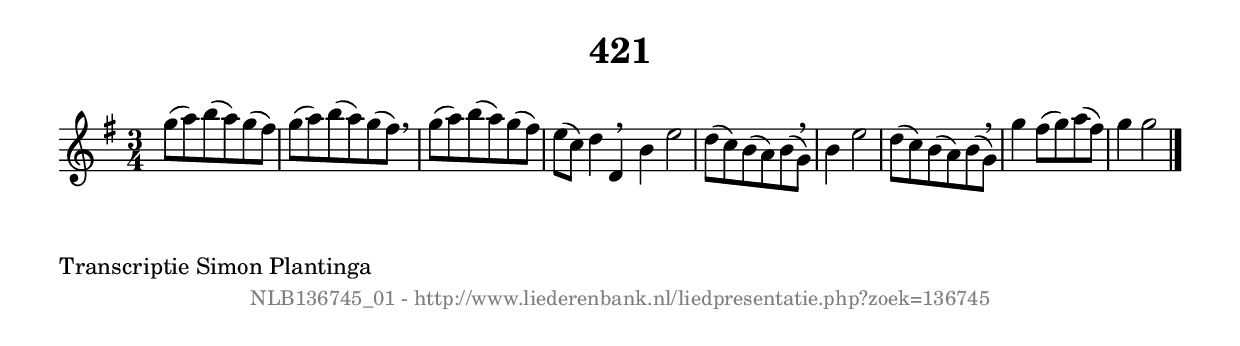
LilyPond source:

%
% produced by wce2krn 1.64 (7 June 2014)
%
\version"2.16"
#(append! paper-alist '(("long" . (cons (* 210 mm) (* 2000 mm)))))
#(set-default-paper-size "long")
sb = {\breathe}
mBreak = {\breathe }
bBreak = {\breathe }
x = {\once\override NoteHead #'style = #'cross }
gl=\glissando
itime={\override Staff.TimeSignature #'stencil = ##f }
ficta = {\once\set suggestAccidentals = ##t}
fine = {\once\override Score.RehearsalMark #'self-alignment-X = #1 \mark \markup {\italic{Fine}}}
dc = {\once\override Score.RehearsalMark #'self-alignment-X = #1 \mark \markup {\italic{D.C.}}}
dcf = {\once\override Score.RehearsalMark #'self-alignment-X = #1 \mark \markup {\italic{D.C. al Fine}}}
dcc = {\once\override Score.RehearsalMark #'self-alignment-X = #1 \mark \markup {\italic{D.C. al Coda}}}
ds = {\once\override Score.RehearsalMark #'self-alignment-X = #1 \mark \markup {\italic{D.S.}}}
dsf = {\once\override Score.RehearsalMark #'self-alignment-X = #1 \mark \markup {\italic{D.S. al Fine}}}
dsc = {\once\override Score.RehearsalMark #'self-alignment-X = #1 \mark \markup {\italic{D.S. al Coda}}}
pv = {\set Score.repeatCommands = #'((volta "1"))}
sv = {\set Score.repeatCommands = #'((volta "2"))}
tv = {\set Score.repeatCommands = #'((volta "3"))}
qv = {\set Score.repeatCommands = #'((volta "4"))}
xv = {\set Score.repeatCommands = #'((volta #f))}
\header{ tagline = ""
title = "421"
}
\score {{
\key g \major
\relative g'
{
\set melismaBusyProperties = #'()
\time 3/4
\tempo 4=120
\override Score.MetronomeMark #'transparent = ##t
\override Score.RehearsalMark #'break-visibility = #(vector #t #t #f)
g'8( a8) b8( a8) g8( fis8) | g8( a8) b8( a8) g8( fis8) \sb | g8( a8) b8( a8) g8( fis8) | e8( c8) d4 d,4 \bar ":|:" \bBreak
b'4 e2 | d8( c8) b8( a8) b8( g8) \sb | b4 e2 | d8( c8) b8( a8) b8( g8) \sb | g'4 fis8( g8) a8( fis8) | g4 g2 \bar "|."
 }}
 \midi { }
 \layout {
            indent = 0.0\cm
}
}
\markup { \wordwrap-string #" 
Transcriptie Simon Plantinga
"}
\markup { \vspace #0 } \markup { \with-color #grey \fill-line { \center-column { \smaller "NLB136745_01 - http://www.liederenbank.nl/liedpresentatie.php?zoek=136745" } } }
